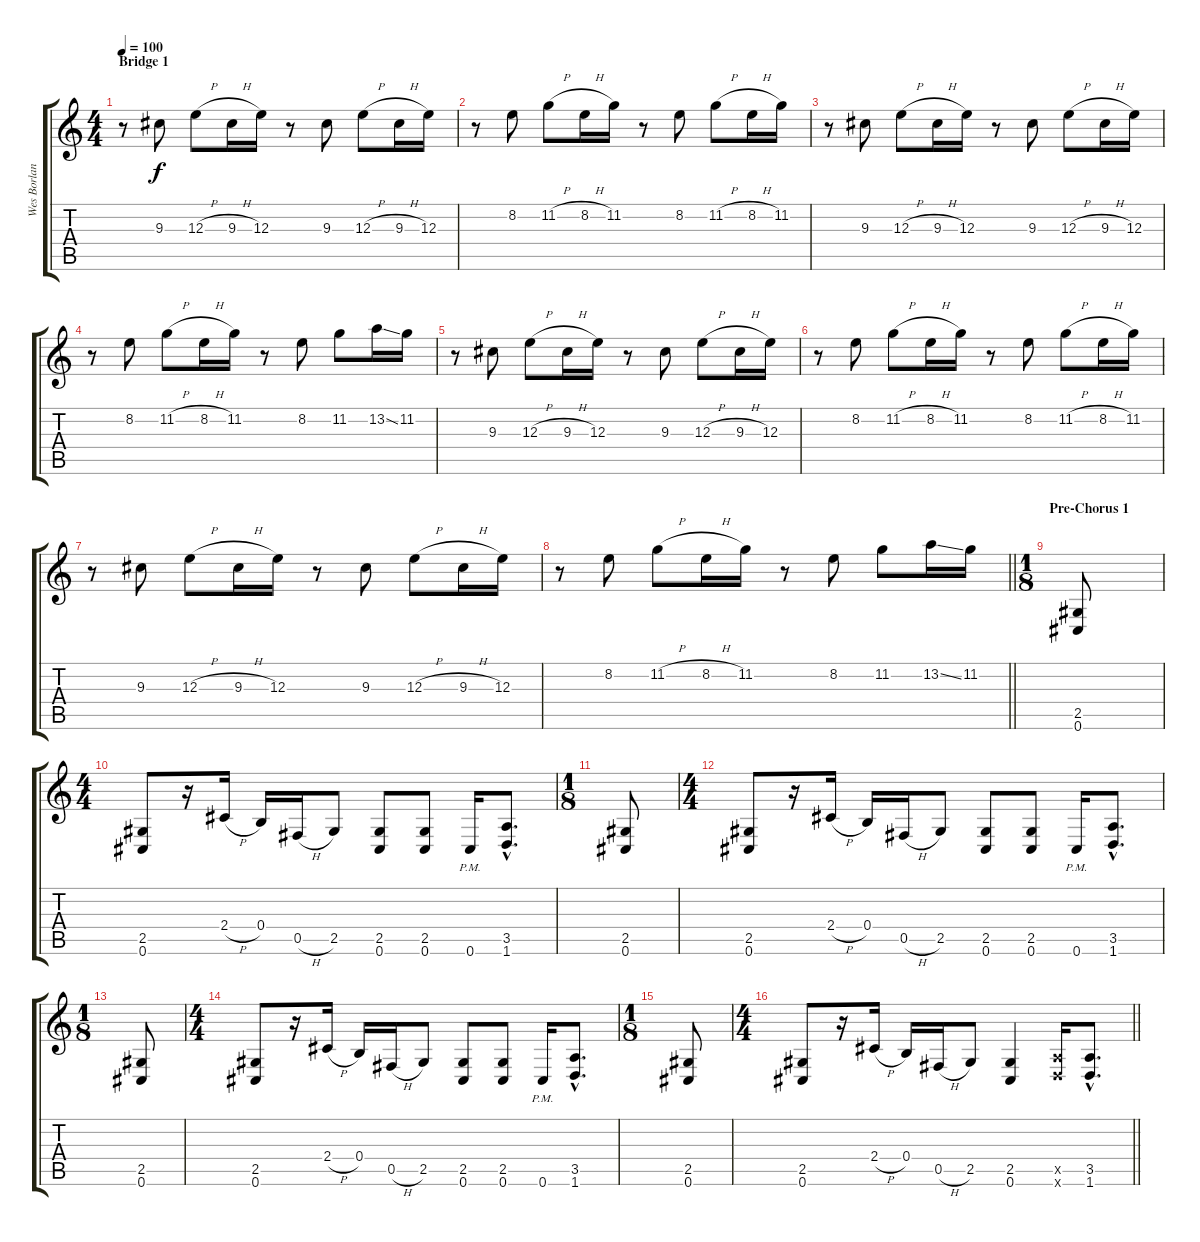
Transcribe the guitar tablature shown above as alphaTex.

\track ("Wes Borland (Guitar)" "Wes Borlan") {instrument electricguitarclean}
\staff {score tabs}
\tuning (Db4 Ab3 E3 B2 Gb2 Db2) {hide}
\ts (4 4)
\section ("" "Bridge 1")
\tempo 100
\clef g2
\ks c
r.8{dy f} 9.3.8 12.3{h}.8 9.3{h}.16 12.3.16 r.8 9.3.8 12.3{h}.8 9.3{h}.16 12.3.16 |
r.8 8.2.8 11.2{h}.8 8.2{h}.16 11.2.16 r.8 8.2.8 11.2{h}.8 8.2{h}.16 11.2.16 |
r.8 9.3.8 12.3{h}.8 9.3{h}.16 12.3.16 r.8 9.3.8 12.3{h}.8 9.3{h}.16 12.3.16 |
r.8 8.2.8 11.2{h}.8 8.2{h}.16 11.2.16 r.8 8.2.8 11.2.8 13.2{ss}.16 11.2.16 |
r.8 9.3.8 12.3{h}.8 9.3{h}.16 12.3.16 r.8 9.3.8 12.3{h}.8 9.3{h}.16 12.3.16 |
r.8 8.2.8 11.2{h}.8 8.2{h}.16 11.2.16 r.8 8.2.8 11.2{h}.8 8.2{h}.16 11.2.16 |
r.8 9.3.8 12.3{h}.8 9.3{h}.16 12.3.16 r.8 9.3.8 12.3{h}.8 9.3{h}.16 12.3.16 |
\barLineRight lightlight
r.8 8.2.8 11.2{h}.8 8.2{h}.16 11.2.16 r.8 8.2.8 11.2.8 13.2{ss}.16 11.2.16 |
\ts (1 8)
\section ("" "Pre-Chorus 1")
(2.5 0.6).8{instrument distortionguitar} |
\ts (4 4)
(2.5 0.6).8 r.16 2.4{h}.16 0.4.16 0.5{h}.16 2.5.8 (2.5 0.6).8 (2.5 0.6).8 0.6{pm}.16 (3.5{hac} 1.6{hac}).8{d} |
\ts (1 8)
(2.5 0.6).8 |
\ts (4 4)
(2.5 0.6).8 r.16 2.4{h}.16 0.4.16 0.5{h}.16 2.5.8 (2.5 0.6).8 (2.5 0.6).8 0.6{pm}.16 (3.5{hac} 1.6{hac}).8{d} |
\ts (1 8)
(2.5 0.6).8 |
\ts (4 4)
(2.5 0.6).8 r.16 2.4{h}.16 0.4.16 0.5{h}.16 2.5.8 (2.5 0.6).8 (2.5 0.6).8 0.6{pm}.16 (3.5{hac} 1.6{hac}).8{d} |
\ts (1 8)
(2.5 0.6).8 |
\ts (4 4)
\barLineRight lightlight
(2.5 0.6).8 r.16 2.4{h}.16 0.4.16 0.5{h}.16 2.5.8 (2.5 0.6).4 (3.5{x} 1.6{x}).16 (3.5{hac} 1.6{hac}).8{d}
